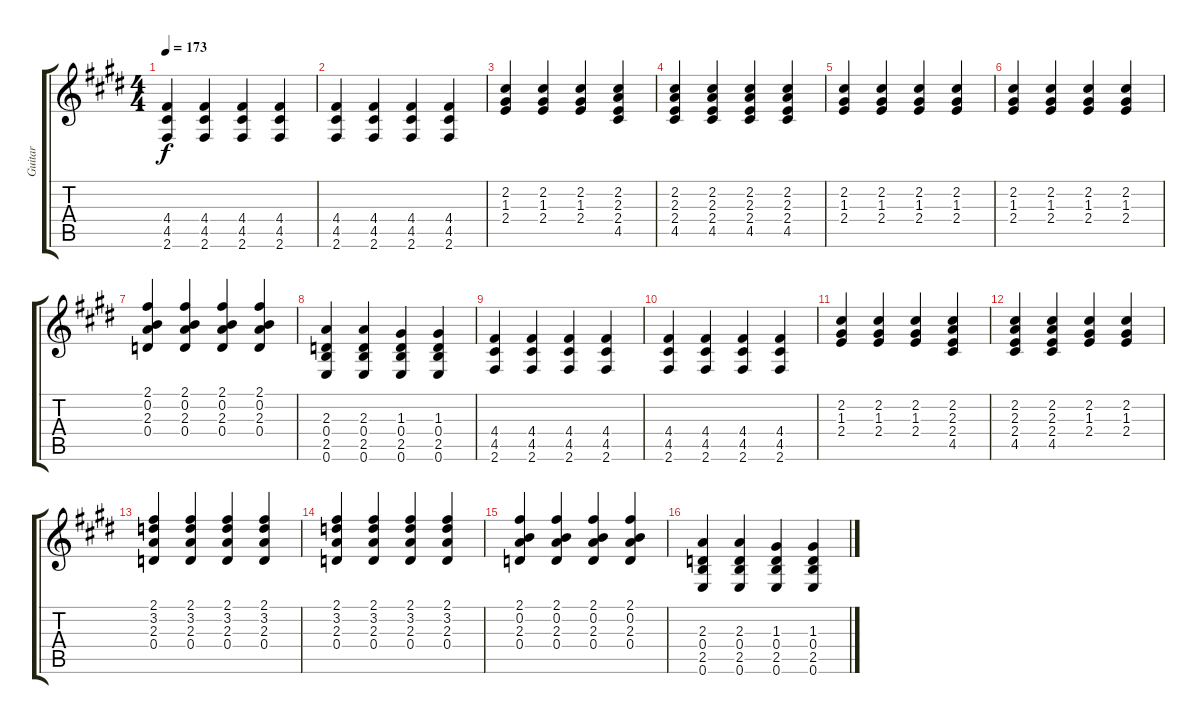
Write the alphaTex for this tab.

\track ("Guitar" "Guitar") {instrument acousticguitarsteel}
\staff {score tabs}
\tuning (E4 B3 G3 D3 A2 E2) {hide}
\ts (4 4)
\tempo 173
\clef g2
\ks e
(4.4 4.5 2.6).4{dy f} (4.4 4.5 2.6).4 (4.4 4.5 2.6).4 (4.4 4.5 2.6).4 |
(4.4 4.5 2.6).4 (4.4 4.5 2.6).4 (4.4 4.5 2.6).4 (4.4 4.5 2.6).4 |
(2.2 1.3 2.4).4 (2.2 1.3 2.4).4 (2.2 1.3 2.4).4 (2.2 2.3 2.4 4.5).4 |
(2.2 2.3 2.4 4.5).4 (2.2 2.3 2.4 4.5).4 (2.2 2.3 2.4 4.5).4 (2.2 2.3 2.4 4.5).4 |
(2.2 1.3 2.4).4 (2.2 1.3 2.4).4 (2.2 1.3 2.4).4 (2.2 1.3 2.4).4 |
(2.2 1.3 2.4).4 (2.2 1.3 2.4).4 (2.2 1.3 2.4).4 (2.2 1.3 2.4).4 |
(2.1 0.2 2.3 0.4).4 (2.1 0.2 2.3 0.4).4 (2.1 0.2 2.3 0.4).4 (2.1 0.2 2.3 0.4).4 |
(2.3 0.4 2.5 0.6).4 (2.3 0.4 2.5 0.6).4 (1.3 0.4 2.5 0.6).4 (1.3 0.4 2.5 0.6).4 |
(4.4 4.5 2.6).4 (4.4 4.5 2.6).4 (4.4 4.5 2.6).4 (4.4 4.5 2.6).4 |
(4.4 4.5 2.6).4 (4.4 4.5 2.6).4 (4.4 4.5 2.6).4 (4.4 4.5 2.6).4 |
(2.2 1.3 2.4).4 (2.2 1.3 2.4).4 (2.2 1.3 2.4).4 (2.2 2.3 2.4 4.5).4 |
(2.2 2.3 2.4 4.5).4 (2.2 2.3 2.4 4.5).4 (2.2 1.3 2.4).4 (2.2 1.3 2.4).4 |
(2.1 3.2 2.3 0.4).4 (2.1 3.2 2.3 0.4).4 (2.1 3.2 2.3 0.4).4 (2.1 3.2 2.3 0.4).4 |
(2.1 3.2 2.3 0.4).4 (2.1 3.2 2.3 0.4).4 (2.1 3.2 2.3 0.4).4 (2.1 3.2 2.3 0.4).4 |
(2.1 0.2 2.3 0.4).4 (2.1 0.2 2.3 0.4).4 (2.1 0.2 2.3 0.4).4 (2.1 0.2 2.3 0.4).4 |
(2.3 0.4 2.5 0.6).4 (2.3 0.4 2.5 0.6).4 (1.3 0.4 2.5 0.6).4 (1.3 0.4 2.5 0.6).4
